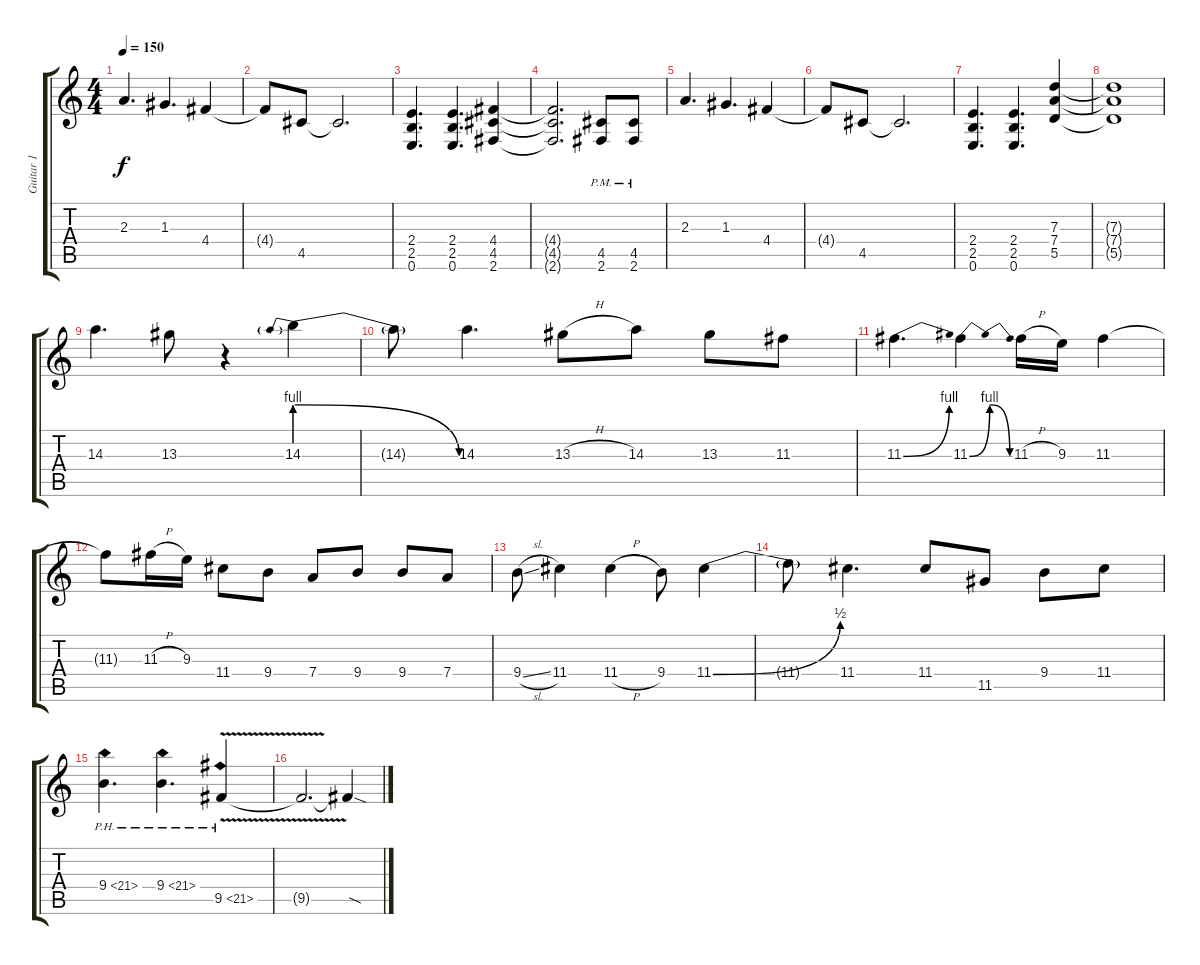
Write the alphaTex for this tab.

\track ("Guitar 1" "Guitar 1") {instrument overdrivenguitar}
\staff {score tabs}
\tuning (E4 B3 G3 D3 A2 E2) {hide}
\ts (4 4)
\tempo 150
\clef g2
\ks c
2.3.4{d dy f} 1.3.4{d} 4.4.4 |
4.4{t}.8 4.5.8 4.5{t}.2{d} |
(2.4 2.5 0.6).4{d} (2.4 2.5 0.6).4{d} (4.4 4.5 2.6).4 |
(4.4{t} 4.5{t} 2.6{t}).2{d} (4.5{pm} 2.6{pm}).8 (4.5{pm} 2.6{pm}).8 |
2.3.4{d} 1.3.4{d} 4.4.4 |
4.4{t}.8 4.5.8 4.5{t}.2{d} |
(2.4 2.5 0.6).4{d} (2.4 2.5 0.6).4{d} (7.3 7.4 5.5).4 |
(7.3{t} 7.4{t} 5.5{t}).1 |
14.3.4{d volume 16} 13.3.8 r.4 14.3{be (prebendrelease 0 4 60 0)}.4 |
14.3{t}.8 14.3.4{d} 13.3{h}.8 14.3.8 13.3.8 11.3.8 |
11.3{be (bend 0 0 60 4)}.4{d} 11.3{be (bendrelease 0 0 22 4 50 4 60 0)}.4 11.3{h}.16 9.3.16 11.3.4 |
11.3{t}.8 11.3{h}.16 9.3.16 11.4.8 9.4.8 7.4.8 9.4.8 9.4.8 7.4.8 |
9.4{sl}.8 11.4.4 11.4{h}.4 9.4.8 11.4{be (bend 0 0 60 2)}.4 |
11.4{t}.8 11.4.4{d} 11.4.8 11.5.8 9.4.8 11.4.8 |
9.4{ph 12}.4{d} 9.4{ph 12}.4{d} 9.5{ph 12 v}.4 |
9.5{t}.2{d} 9.5{sod t}.4
